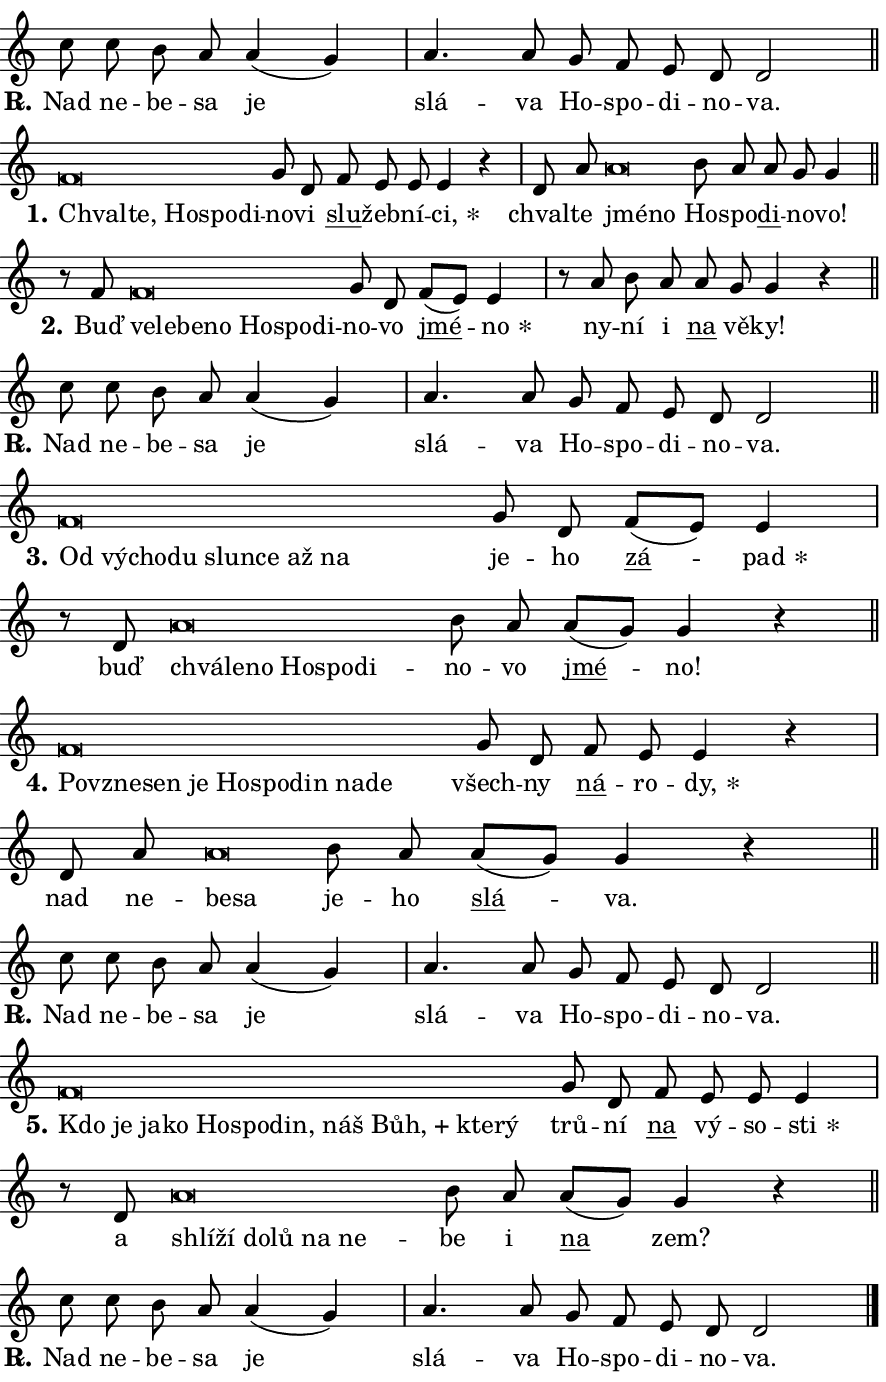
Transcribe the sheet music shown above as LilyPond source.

\version "2.24.0"
\header { tagline = "" }
\paper {
  indent = 0\cm
  top-margin = 0\cm
  right-margin = 0.13\cm % to fit lyric hyphens
  bottom-margin = 0\cm
  left-margin = 0\cm
  paper-width = 15\cm
  page-breaking = #ly:one-page-breaking
  system-system-spacing.basic-distance = #11
  score-system-spacing.basic-distance = #11
  ragged-last = ##f
}


%% Author: Thomas Morley
%% https://lists.gnu.org/archive/html/lilypond-user/2020-05/msg00002.html
#(define (line-position grob)
"Returns position of @var[grob} in current system:
   @code{'start}, if at first time-step
   @code{'end}, if at last time-step
   @code{'middle} otherwise
"
  (let* ((col (ly:item-get-column grob))
         (ln (ly:grob-object col 'left-neighbor))
         (rn (ly:grob-object col 'right-neighbor))
         (col-to-check-left (if (ly:grob? ln) ln col))
         (col-to-check-right (if (ly:grob? rn) rn col))
         (break-dir-left
           (and
             (ly:grob-property col-to-check-left 'non-musical #f)
             (ly:item-break-dir col-to-check-left)))
         (break-dir-right
           (and
             (ly:grob-property col-to-check-right 'non-musical #f)
             (ly:item-break-dir col-to-check-right))))
        (cond ((eqv? 1 break-dir-left) 'start)
              ((eqv? -1 break-dir-right) 'end)
              (else 'middle))))

#(define (tranparent-at-line-position vctor)
  (lambda (grob)
  "Relying on @code{line-position} select the relevant enry from @var{vctor}.
Used to determine transparency,"
    (case (line-position grob)
      ((end) (not (vector-ref vctor 0)))
      ((middle) (not (vector-ref vctor 1)))
      ((start) (not (vector-ref vctor 2))))))

noteHeadBreakVisibility =
#(define-music-function (break-visibility)(vector?)
"Makes @code{NoteHead}s transparent relying on @var{break-visibility}"
#{
  \override NoteHead.transparent =
    #(tranparent-at-line-position break-visibility)
#})

#(define delete-ledgers-for-transparent-note-heads
  (lambda (grob)
    "Reads whether a @code{NoteHead} is transparent.
If so this @code{NoteHead} is removed from @code{'note-heads} from
@var{grob}, which is supposed to be @code{LedgerLineSpanner}.
As a result ledgers are not printed for this @code{NoteHead}"
    (let* ((nhds-array (ly:grob-object grob 'note-heads))
           (nhds-list
             (if (ly:grob-array? nhds-array)
                 (ly:grob-array->list nhds-array)
                 '()))
           ;; Relies on the transparent-property being done before
           ;; Staff.LedgerLineSpanner.after-line-breaking is executed.
           ;; This is fragile ...
           (to-keep
             (remove
               (lambda (nhd)
                 (ly:grob-property nhd 'transparent #f))
               nhds-list)))
      ;; TODO find a better method to iterate over grob-arrays, similiar
      ;; to filter/remove etc for lists
      ;; For now rebuilt from scratch
      (set! (ly:grob-object grob 'note-heads)  '())
      (for-each
        (lambda (nhd)
          (ly:pointer-group-interface::add-grob grob 'note-heads nhd))
        to-keep))))

squashNotes = {
  \override NoteHead.X-extent = #'(-0.2 . 0.2)
  \override NoteHead.Y-extent = #'(-0.75 . 0)
  \override NoteHead.stencil =
    #(lambda (grob)
       (let ((pos (ly:grob-property grob 'staff-position)))
         (begin
           (if (< pos -7) (display "ERROR: Lower brevis then expected\n") (display ""))
           (if (<= pos -6) ly:text-interface::print ly:note-head::print))))
}
unSquashNotes = {
  \revert NoteHead.X-extent
  \revert NoteHead.Y-extent
  \revert NoteHead.stencil
}

hideNotes = \noteHeadBreakVisibility #begin-of-line-visible
unHideNotes = \noteHeadBreakVisibility #all-visible

% work-around for resetting accidentals
% https://lilypond.org/doc/v2.23/Documentation/notation/displaying-rhythms#unmetered-music
cadenzaMeasure = {
  \cadenzaOff
  \partial 1024 s1024
  \cadenzaOn
}

#(define-markup-command (accent layout props text) (markup?)
  "Underline accented syllable"
  (interpret-markup layout props
    #{\markup \override #'(offset . 4.3) \underline { #text }#}))

responsum = \markup \concat {
  "R" \hspace #-1.05 \path #0.1 #'((moveto 0 0.07) (lineto 0.9 0.8)) \hspace #0.05 "."
}

spaceSize = #0.6828661417322834 % exact space size for TeX Gyre Schola

\layout {
  \context {
    \Staff
    \remove "Time_signature_engraver"
    \override LedgerLineSpanner.after-line-breaking = #delete-ledgers-for-transparent-note-heads
  }
  \context {
    \Lyrics {
      \override LyricSpace.minimum-distance = \spaceSize
      \override LyricText.font-name = #"TeX Gyre Schola"
      \override LyricText.font-size = 1
      \override StanzaNumber.font-name = #"TeX Gyre Schola Bold"
      \override StanzaNumber.font-size = 1
    }
  }
  \context {
    \Score 
    \override NoteHead.text =
      #(lambda (grob) 
        (let ((pos (ly:grob-property grob 'staff-position)))
          #{\markup {
            \combine
              \halign #-0.55 \raise #(if (= pos -6) 0 0.5) \override #'(thickness . 2) \draw-line #'(3.2 . 0)
              \musicglyph "noteheads.sM1"
          }#}))
  }
}

% magnetic-lyrics.ily
%
%   written by
%     Jean Abou Samra <jean@abou-samra.fr>
%     Werner Lemberg <wl@gnu.org>
%
%   adapted by
%     Jiri Hon <jiri.hon@gmail.com>
%
% Version 2022-Apr-15

% https://www.mail-archive.com/lilypond-user@gnu.org/msg149350.html

#(define (Left_hyphen_pointer_engraver context)
   "Collect syllable-hyphen-syllable occurrences in lyrics and store
them in properties.  This engraver only looks to the left.  For
example, if the lyrics input is @code{foo -- bar}, it does the
following.

@itemize @bullet
@item
Set the @code{text} property of the @code{LyricHyphen} grob between
@q{foo} and @q{bar} to @code{foo}.

@item
Set the @code{left-hyphen} property of the @code{LyricText} grob with
text @q{foo} to the @code{LyricHyphen} grob between @q{foo} and
@q{bar}.
@end itemize

Use this auxiliary engraver in combination with the
@code{lyric-@/text::@/apply-@/magnetic-@/offset!} hook."
   (let ((hyphen #f)
         (text #f))
     (make-engraver
      (acknowledgers
       ((lyric-syllable-interface engraver grob source-engraver)
        (set! text grob)))
      (end-acknowledgers
       ((lyric-hyphen-interface engraver grob source-engraver)
        ;(when (not (grob::has-interface grob 'lyric-space-interface))
          (set! hyphen grob)));)
      ((stop-translation-timestep engraver)
       (when (and text hyphen)
         (ly:grob-set-object! text 'left-hyphen hyphen))
       (set! text #f)
       (set! hyphen #f)))))

#(define (lyric-text::apply-magnetic-offset! grob)
   "If the space between two syllables is less than the value in
property @code{LyricText@/.details@/.squash-threshold}, move the right
syllable to the left so that it gets concatenated with the left
syllable.

Use this function as a hook for
@code{LyricText@/.after-@/line-@/breaking} if the
@code{Left_@/hyphen_@/pointer_@/engraver} is active."
   (let ((hyphen (ly:grob-object grob 'left-hyphen #f)))
     (when hyphen
       (let ((left-text (ly:spanner-bound hyphen LEFT)))
         (when (grob::has-interface left-text 'lyric-syllable-interface)
           (let* ((common (ly:grob-common-refpoint grob left-text X))
                  (this-x-ext (ly:grob-extent grob common X))
                  (left-x-ext
                   (begin
                     ;; Trigger magnetism for left-text.
                     (ly:grob-property left-text 'after-line-breaking)
                     (ly:grob-extent left-text common X)))
                  ;; `delta` is the gap width between two syllables.
                  (delta (- (interval-start this-x-ext)
                            (interval-end left-x-ext)))
                  (details (ly:grob-property grob 'details))
                  (threshold (assoc-get 'squash-threshold details 0.2)))
             (when (< delta threshold)
               (let* (;; We have to manipulate the input text so that
                      ;; ligatures crossing syllable boundaries are not
                      ;; disabled.  For languages based on the Latin
                      ;; script this is essentially a beautification.
                      ;; However, for non-Western scripts it can be a
                      ;; necessity.
                      (lt (ly:grob-property left-text 'text))
                      (rt (ly:grob-property grob 'text))
                      (is-space (grob::has-interface hyphen 'lyric-space-interface))
                      (space (if is-space " " ""))
                      (extra-delta (if is-space spaceSize 0))
                      ;; Append new syllable.
                      (ltrt-space (if (and (string? lt) (string? rt))
                                (string-append lt space rt)
                                (make-concat-markup (list lt space rt))))
                      ;; Right-align `ltrt` to the right side.
                      (ltrt-space-markup (grob-interpret-markup
                               grob
                               (make-translate-markup
                                (cons (interval-length this-x-ext) 0)
                                (make-right-align-markup ltrt-space)))))
                 (begin
                   ;; Don't print `left-text`.
                   (ly:grob-set-property! left-text 'stencil #f)
                   ;; Set text and stencil (which holds all collected
                   ;; syllables so far) and shift it to the left.
                   (ly:grob-set-property! grob 'text ltrt-space)
                   (ly:grob-set-property! grob 'stencil ltrt-space-markup)
                   (ly:grob-translate-axis! grob (- (- delta extra-delta)) X))))))))))


#(define (lyric-hyphen::displace-bounds-first grob)
   ;; Make very sure this callback isn't triggered too early.
   (let ((left (ly:spanner-bound grob LEFT))
         (right (ly:spanner-bound grob RIGHT)))
     (ly:grob-property left 'after-line-breaking)
     (ly:grob-property right 'after-line-breaking)
     (ly:lyric-hyphen::print grob)))

squashThreshold = #0.4

\layout {
  \context {
    \Lyrics
    \consists #Left_hyphen_pointer_engraver
    \override LyricText.after-line-breaking =
      #lyric-text::apply-magnetic-offset!
    \override LyricHyphen.stencil = #lyric-hyphen::displace-bounds-first
    \override LyricText.details.squash-threshold = \squashThreshold
    \override LyricHyphen.minimum-distance = 0
    \override LyricHyphen.minimum-length = \squashThreshold
  }
}

squashText = \override LyricText.details.squash-threshold = 9999
unSquashText = \override LyricText.details.squash-threshold = \squashThreshold

leftText = \override LyricText.self-alignment-X = #LEFT
unLeftText = \revert LyricText.self-alignment-X

starOffset = #(lambda (grob) 
                (let ((x_offset (ly:self-alignment-interface::aligned-on-x-parent grob)))
                  (if (= x_offset 0) 0 (+ x_offset 1.2))))

star = #(define-music-function (syllable)(string?)
"Append star separator at the end of a syllable"
#{
  \once \override LyricText.X-offset = #starOffset
  \lyricmode { \markup {
    #syllable
    \override #'((font-name . "TeX Gyre Schola Bold")) \hspace #0.2 \lower #0.65 \larger "*"
  } }
#})

starAccent = #(define-music-function (syllable)(string?)
"Append star separator at the end of a syllable and make accent"
#{
  \once \override LyricText.X-offset = #starOffset
  \lyricmode { \markup {
    \accent #syllable
    \override #'((font-name . "TeX Gyre Schola Bold")) \hspace #0.2 \lower #0.65 \larger "*"
  } }
#})

breath = #(define-music-function (syllable)(string?)
"Append breathing indicator at the end of a syllable"
#{
  \lyricmode { \markup { #syllable "+" } }
#})

optionalBreath = #(define-music-function (syllable)(string?)
"Append optional breathing indicator at the end of a syllable"
#{
  \lyricmode { \markup { #syllable "(+)" } }
#})


\score {
    <<
        \new Voice = "melody" { \cadenzaOn \key c \major \relative { c''8 c b a a4( g) \cadenzaMeasure \bar "|" a4. a8 \bar "" g f e d d2 \cadenzaMeasure \bar "||" \break } }
        \new Lyrics \lyricsto "melody" { \lyricmode { \set stanza = \responsum
Nad ne -- be -- sa je slá -- va Ho -- spo -- di -- no -- va. } }
    >>
    \layout {}
}

\score {
    <<
        \new Voice = "melody" { \cadenzaOn \key c \major \relative { \squashNotes f'\breve*1/16 \hideNotes \breve*1/16 \bar "" \breve*1/16 \bar "" \breve*1/16 \breve*1/16 \bar "" \unHideNotes \unSquashNotes g8 d \bar "" f e e e4 r \cadenzaMeasure \bar "|" d8 a' \bar "" \squashNotes a\breve*1/16 \hideNotes \breve*1/16 \bar "" \unHideNotes \unSquashNotes b8 a \bar "" a g g4 \cadenzaMeasure \bar "||" \break } }
        \new Lyrics \lyricsto "melody" { \lyricmode { \set stanza = "1."
\leftText Chval -- \squashText te, Ho -- spo -- di -- \unLeftText \unSquashText no -- vi \markup \accent slu -- žeb -- ní -- \star ci, chval -- te \leftText jmé -- \squashText no \unLeftText \unSquashText Ho -- spo -- \markup \accent di -- no -- vo! } }
    >>
    \layout {}
}

\score {
    <<
        \new Voice = "melody" { \cadenzaOn \key c \major \relative { r8 f'8 \squashNotes f\breve*1/16 \hideNotes \breve*1/16 \bar "" \breve*1/16 \bar "" \breve*1/16 \bar "" \breve*1/16 \bar "" \breve*1/16 \breve*1/16 \bar "" \unHideNotes \unSquashNotes g8 d \bar "" f[( e)] e4 \cadenzaMeasure \bar "|" r8 a8 b8 a \bar "" a g g4 r \cadenzaMeasure \bar "||" \break } }
        \new Lyrics \lyricsto "melody" { \lyricmode { \set stanza = "2."
Buď \leftText ve -- \squashText le -- be -- no Ho -- spo -- di -- \unLeftText \unSquashText no -- vo \markup \accent jmé -- \star no ny -- ní i \markup \accent na vě -- ky! } }
    >>
    \layout {}
}

\score {
    <<
        \new Voice = "melody" { \cadenzaOn \key c \major \relative { c''8 c b a a4( g) \cadenzaMeasure \bar "|" a4. a8 \bar "" g f e d d2 \cadenzaMeasure \bar "||" \break } }
        \new Lyrics \lyricsto "melody" { \lyricmode { \set stanza = \responsum
Nad ne -- be -- sa je slá -- va Ho -- spo -- di -- no -- va. } }
    >>
    \layout {}
}

\score {
    <<
        \new Voice = "melody" { \cadenzaOn \key c \major \relative { \squashNotes f'\breve*1/16 \hideNotes \breve*1/16 \bar "" \breve*1/16 \bar "" \breve*1/16 \bar "" \breve*1/16 \bar "" \breve*1/16 \bar "" \breve*1/16 \breve*1/16 \bar "" \unHideNotes \unSquashNotes g8 d \bar "" f[( e)] e4 \cadenzaMeasure \bar "|" r8 d8 \squashNotes a'\breve*1/16 \hideNotes \breve*1/16 \bar "" \breve*1/16 \bar "" \breve*1/16 \bar "" \breve*1/16 \breve*1/16 \bar "" \unHideNotes \unSquashNotes b8 a \bar "" a[( g)] g4 r \cadenzaMeasure \bar "||" \break } }
        \new Lyrics \lyricsto "melody" { \lyricmode { \set stanza = "3."
\leftText Od \squashText vý -- cho -- du slun -- ce až na \unLeftText \unSquashText je -- ho \markup \accent zá -- \star pad buď \leftText chvá -- \squashText le -- no Ho -- spo -- di -- \unLeftText \unSquashText no -- vo \markup \accent jmé -- no! } }
    >>
    \layout {}
}

\score {
    <<
        \new Voice = "melody" { \cadenzaOn \key c \major \relative { \squashNotes f'\breve*1/16 \hideNotes \breve*1/16 \bar "" \breve*1/16 \bar "" \breve*1/16 \bar "" \breve*1/16 \bar "" \breve*1/16 \bar "" \breve*1/16 \bar "" \breve*1/16 \breve*1/16 \bar "" \unHideNotes \unSquashNotes g8 d \bar "" f e e4 r \cadenzaMeasure \bar "|" d8 a' \bar "" \squashNotes a\breve*1/16 \hideNotes \breve*1/16 \bar "" \unHideNotes \unSquashNotes b8 a \bar "" a[( g)] g4 r \cadenzaMeasure \bar "||" \break } }
        \new Lyrics \lyricsto "melody" { \lyricmode { \set stanza = "4."
\leftText Po -- \squashText vzne -- sen je Ho -- spo -- din na -- de \unLeftText \unSquashText všech -- ny \markup \accent ná -- ro -- \star dy, nad ne -- \leftText be -- \squashText sa \unLeftText \unSquashText je -- ho \markup \accent slá -- va. } }
    >>
    \layout {}
}

\score {
    <<
        \new Voice = "melody" { \cadenzaOn \key c \major \relative { c''8 c b a a4( g) \cadenzaMeasure \bar "|" a4. a8 \bar "" g f e d d2 \cadenzaMeasure \bar "||" \break } }
        \new Lyrics \lyricsto "melody" { \lyricmode { \set stanza = \responsum
Nad ne -- be -- sa je slá -- va Ho -- spo -- di -- no -- va. } }
    >>
    \layout {}
}

\score {
    <<
        \new Voice = "melody" { \cadenzaOn \key c \major \relative { \squashNotes f'\breve*1/16 \hideNotes \breve*1/16 \bar "" \breve*1/16 \bar "" \breve*1/16 \bar "" \breve*1/16 \bar "" \breve*1/16 \bar "" \breve*1/16 \bar "" \breve*1/16 \bar "" \breve*1/16 \bar "" \breve*1/16 \breve*1/16 \bar "" \unHideNotes \unSquashNotes g8 d \bar "" f e e e4 \cadenzaMeasure \bar "|" r8 d8 \squashNotes a'\breve*1/16 \hideNotes \breve*1/16 \bar "" \breve*1/16 \bar "" \breve*1/16 \bar "" \breve*1/16 \breve*1/16 \bar "" \unHideNotes \unSquashNotes b8 a \bar "" a[( g)] g4 r \cadenzaMeasure \bar "||" \break } }
        \new Lyrics \lyricsto "melody" { \lyricmode { \set stanza = "5."
\leftText Kdo \squashText je ja -- ko Ho -- spo -- din, náš \breath "Bůh," kte -- rý \unLeftText \unSquashText trů -- ní \markup \accent na vý -- so -- \star sti a \leftText shlí -- \squashText ží do -- lů na ne -- \unLeftText \unSquashText be i \markup \accent na zem? } }
    >>
    \layout {}
}

\score {
    <<
        \new Voice = "melody" { \cadenzaOn \key c \major \relative { c''8 c b a a4( g) \cadenzaMeasure \bar "|" a4. a8 \bar "" g f e d d2 \cadenzaMeasure \bar "||" \break } \bar "|." }
        \new Lyrics \lyricsto "melody" { \lyricmode { \set stanza = \responsum
Nad ne -- be -- sa je slá -- va Ho -- spo -- di -- no -- va. } }
    >>
    \layout {}
}
